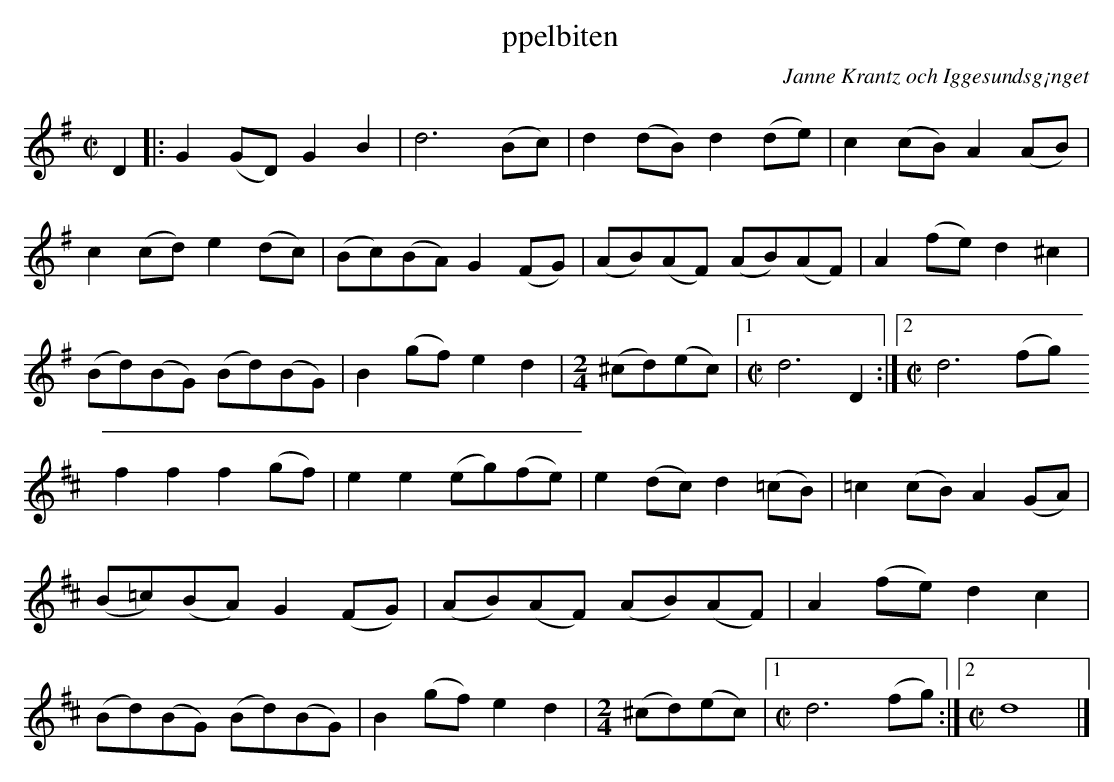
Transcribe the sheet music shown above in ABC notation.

X:1
T: ppelbiten
C:Janne Krantz och Iggesundsg¡nget
M:C|
L:1/8
K:G
D2 |: G2(GD) G2B2 | d6     (Bc) | d2(dB) d2(de) | c2(cB) A2(AB) |
c2(cd) e2(dc) | (Bc)(BA) G2(FG) | (AB)(AF) (AB)(AF) | A2(fe) d2^c2 |
(Bd)(BG) (Bd)(BG) | B2(gf) e2d2 | [M:2/4] (^cd)(ec) |1 [M:C|] d6 D2 :|2 [M:C|] d6 (fg)
K:D  |: a2a2 (fd)(fa) | b2a2=g2f2 | g4 (B2B)d | g2g2 g2(fe) |
f2f2 f2(gf) | e2e2 (eg)(fe) | e2(dc) d2(=cB) | =c2(cB) A2(GA) |
(B=c)(BA) G2(FG) | (AB)(AF) (AB)(AF) | A2(fe) d2c2 |
(Bd)(BG) (Bd)(BG) | B2(gf) e2d2 | [M:2/4] (^cd)(ec) |1 [M:C|] d6 (fg) :|2 [M:C|] d8 |]
